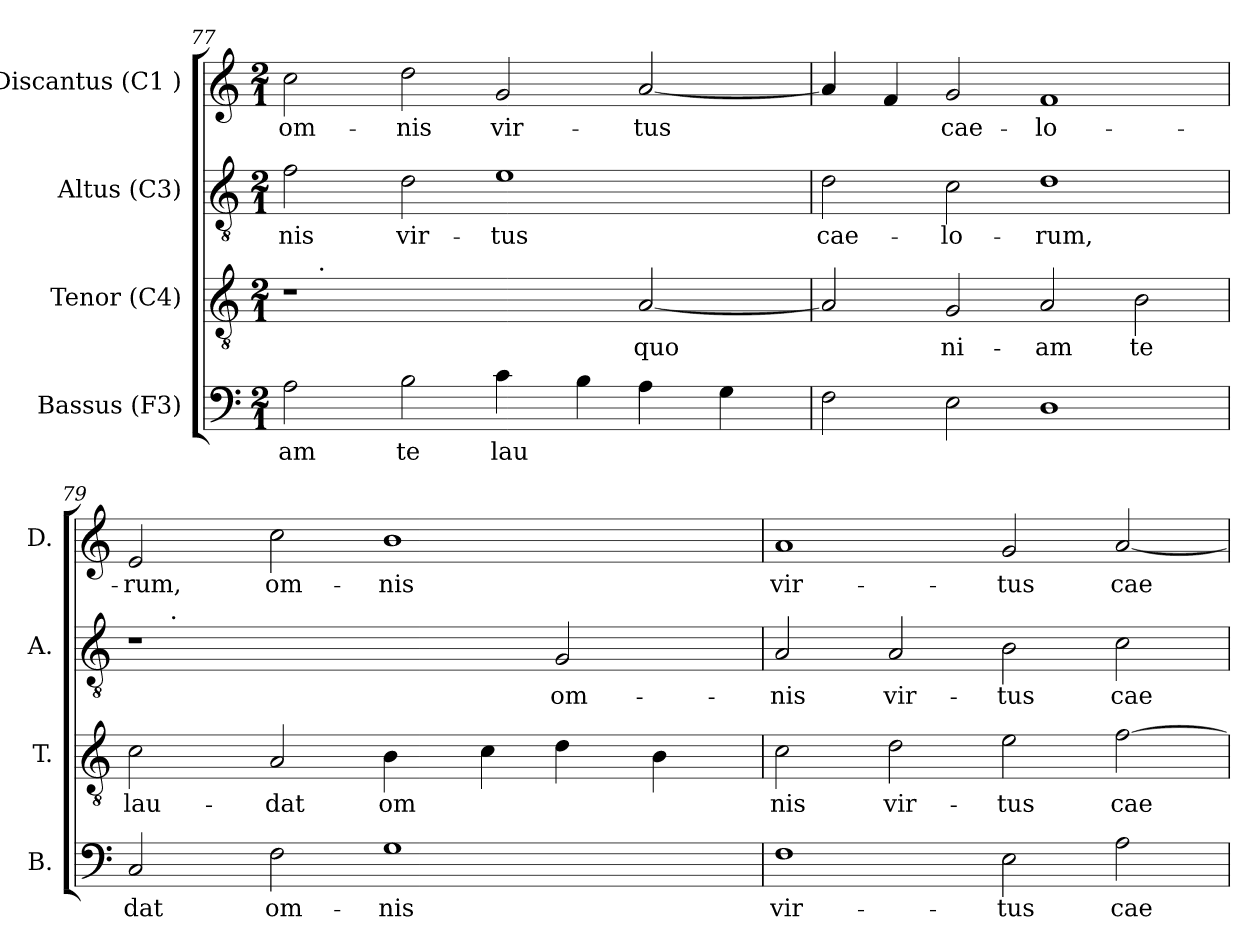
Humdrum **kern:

**kern	**text	**kern	**text	**kern	**text	**kern	**text
*part4	*part4	*part3	*part3	*part2	*part2	*part1	*part1
*staff4	*staff4	*staff3	*staff3	*staff2	*staff2	*staff1	*staff1
*I"Bassus (F3)	*	*I"Tenor (C4)	*	*I"Altus (C3)	*	*I"Discantus (C1 )	*
*I'B.	*	*I'T.	*	*I'A.	*	*I'D.	*
!!LO:PB:g=z
*clefF4	*	*clefGv2	*	*clefGv2	*	*clefG2	*
*k[]	*	*k[]	*	*k[]	*	*k[]	*
*C:	*	*C:	*	*C:	*	*C:	*
*M2/1	*	*M2/1	*	*M2/1	*	*M2/1	*
=77	=77	=77	=77	=77	=77	=77	=77
!	!LO:LY:b:cj	!	!	!	!LO:LY:b:cj	!	!LO:LY:b:cj
*	*	*^	*	*	*	*	*
2A\	-am	1r	16.ryy	.	2f\	-nis	2cc\	om-
!	!	!	!LO:TX:a:t=.	!	!	!	!	!
.	.	.	1ryy	.	.	.	.	.
!	!LO:LY:b:cj	!	!	!	!	!LO:LY:b:cj	!	!LO:LY:b:cj
2B\	te	.	.	.	2d\	vir-	2dd\	-nis
!	!LO:LY:b:cj	!	!	!	!	!LO:LY:b:cj	!	!LO:LY:b:cj
4c\	lau-	2ryy	.	.	1e	-tus	2g/	vir-
.	.	.	2ryy	.	.	.	.	.
!	!LO:LY:b:cj	!	!	!	!	!	!	!
4B\	--	.	.	.	.	.	.	.
!	!LO:LY:b:cj	!	!	!LO:LY:b:cj	!	!	!	!LO:LY:b:cj
4A\	--	[<2A/	.	quo-	.	.	[<2a/	-tus
.	.	.	4ryy	.	.	.	.	.
!	!LO:LY:b:cj	!	!	!	!	!	!	!
4G\	--	.	.	.	.	.	.	.
.	.	.	8ryy	.	.	.	.	.
.	.	.	32ryy	.	.	.	.	.
=78	=78	=78	=78	=78	=78	=78	=78	=78
!	!LO:LY:b:cj	!	!	!LO:LY:b:cj	!	!LO:LY:b:cj	!	!LO:LY:b:cj
*	*	*v	*v	*	*	*	*	*
2F\	--	2A/]	--	2d\	cae-	4a/]	.
!	!	!	!	!	!	!	!LO:LY:b:cj
.	.	.	.	.	.	4f/	.
!	!LO:LY:b:cj	!	!LO:LY:b:cj	!	!LO:LY:b:cj	!	!LO:LY:b:cj
2E\	--	2G/	-ni-	2c\	-lo-	2g/	cae-
!	!LO:LY:b:cj	!	!LO:LY:b:cj	!	!LO:LY:b:cj	!	!LO:LY:b:cj
1D	--	2A/	-am	1d	-rum,	1f	-lo-
!	!	!	!LO:LY:b:cj	!	!	!	!
.	.	2B\	te	.	.	.	.
=79	=79	=79	=79	=79	=79	=79	=79
!	!LO:LY:b:cj	!	!LO:LY:b:cj	!	!	!	!LO:LY:b:cj
*	*	*	*	*^	*	*	*
2C/	-dat	2c\	lau-	1r	16.ryy	.	2e/	-rum,
!	!	!	!	!	!LO:TX:a:t=.	!	!	!
.	.	.	.	.	1ryy	.	.	.
!	!LO:LY:b:cj	!	!LO:LY:b:cj	!	!	!	!	!LO:LY:b:cj
2F\	om-	2A/	-dat	.	.	.	2cc\	om-
!	!LO:LY:b:cj	!	!LO:LY:b:cj	!	!	!	!	!LO:LY:b:cj
1G	-nis	4B\	om-	2ryy	.	.	1b	-nis
.	.	.	.	.	2ryy	.	.	.
!	!	!	!LO:LY:b:cj	!	!	!	!	!
.	.	4c\	--	.	.	.	.	.
!	!	!	!LO:LY:b:cj	!	!	!LO:LY:b:cj	!	!
.	.	4d\	--	2G/	.	om-	.	.
.	.	.	.	.	4ryy	.	.	.
!	!	!	!LO:LY:b:cj	!	!	!	!	!
.	.	4B\	--	.	.	.	.	.
.	.	.	.	.	8ryy	.	.	.
.	.	.	.	.	32ryy	.	.	.
=80	=80	=80	=80	=80	=80	=80	=80	=80
!	!LO:LY:b:cj	!	!LO:LY:b:cj	!	!	!LO:LY:b:cj	!	!LO:LY:b:cj
*	*	*	*	*v	*v	*	*	*
1F	vir-	2c\	-nis	2A/	-nis	1a	vir-
!	!	!	!LO:LY:b:cj	!	!LO:LY:b:cj	!	!
.	.	2d\	vir-	2A/	vir-	.	.
!	!LO:LY:b:cj	!	!LO:LY:b:cj	!	!LO:LY:b:cj	!	!LO:LY:b:cj
2E\	-tus	2e\	-tus	2B\	-tus	2g/	-tus
!	!LO:LY:b:cj	!	!LO:LY:b:cj	!	!LO:LY:b:cj	!	!LO:LY:b:cj
2A\	cae-	[>2f\	cae-	2c\	cae-	[<2a/	cae-
=	=	=	=	=	=	=	=
*-	*-	*-	*-	*-	*-	*-	*-
